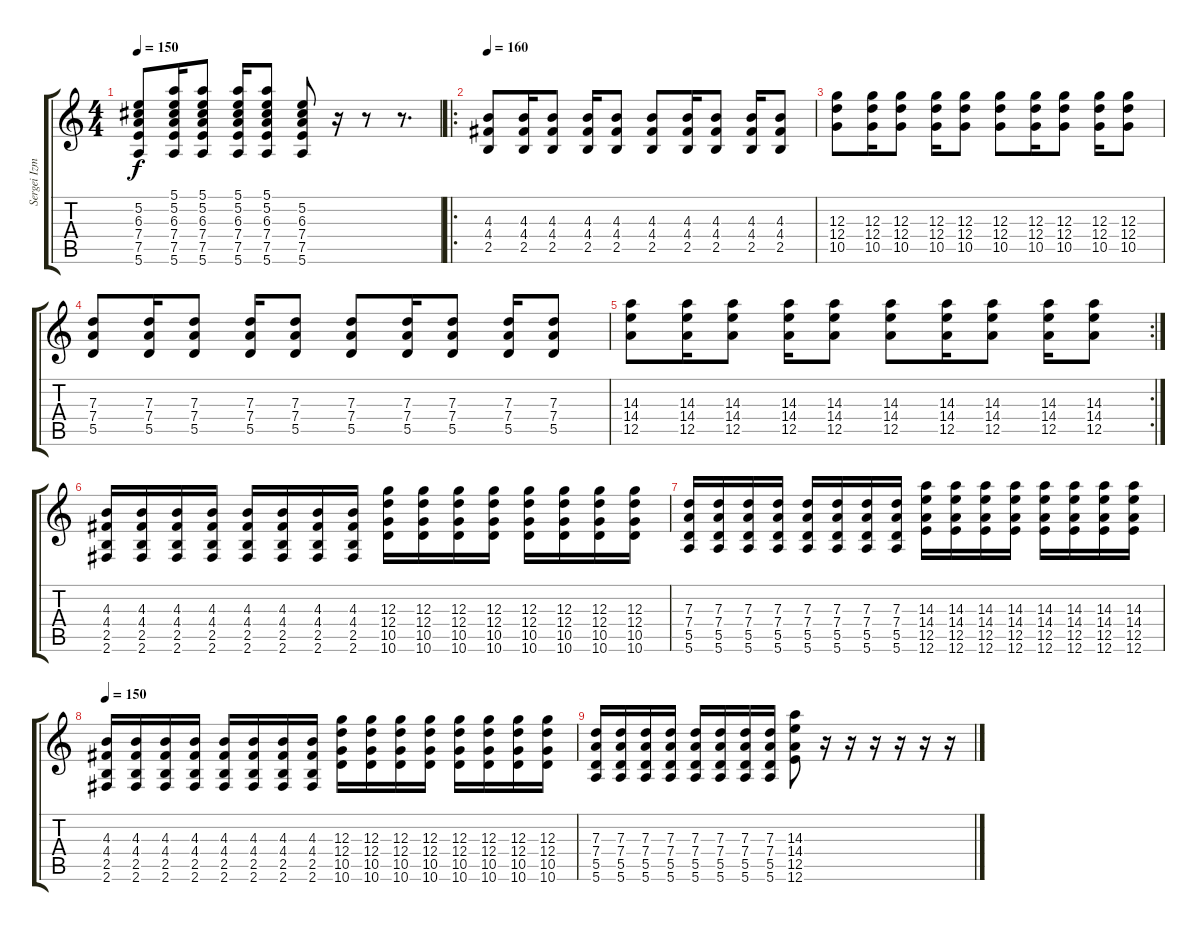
\track ("Sergei Izmer (Focus-Guitar)" "Sergei Izm") {instrument overdrivenguitar}
\staff {score tabs}
\tuning (E4 B3 G3 D3 A2 E2) {hide}
\ts (4 4)
\tempo 150
\clef g2
\ks c
(5.2 6.3 7.4 7.5 5.6).8{dy f} (5.1 5.2 6.3 7.4 7.5 5.6).16 (5.1 5.2 6.3 7.4 7.5 5.6).8 (5.1 5.2 6.3 7.4 7.5 5.6).16 (5.1 5.2 6.3 7.4 7.5 5.6).8 (5.2 6.3 7.4 7.5 5.6).8 r.16 r.8 r.8{d} |
\ro
\tempo 160
(4.3 4.4 2.5).8 (4.3 4.4 2.5).16 (4.3 4.4 2.5).8 (4.3 4.4 2.5).16 (4.3 4.4 2.5).8 (4.3 4.4 2.5).8 (4.3 4.4 2.5).16 (4.3 4.4 2.5).8 (4.3 4.4 2.5).16 (4.3 4.4 2.5).8 |
(12.3 12.4 10.5).8 (12.3 12.4 10.5).16 (12.3 12.4 10.5).8 (12.3 12.4 10.5).16 (12.3 12.4 10.5).8 (12.3 12.4 10.5).8 (12.3 12.4 10.5).16 (12.3 12.4 10.5).8 (12.3 12.4 10.5).16 (12.3 12.4 10.5).8 |
(7.3 7.4 5.5).8 (7.3 7.4 5.5).16 (7.3 7.4 5.5).8 (7.3 7.4 5.5).16 (7.3 7.4 5.5).8 (7.3 7.4 5.5).8 (7.3 7.4 5.5).16 (7.3 7.4 5.5).8 (7.3 7.4 5.5).16 (7.3 7.4 5.5).8 |
\rc 2
(14.3 14.4 12.5).8 (14.3 14.4 12.5).16 (14.3 14.4 12.5).8 (14.3 14.4 12.5).16 (14.3 14.4 12.5).8 (14.3 14.4 12.5).8 (14.3 14.4 12.5).16 (14.3 14.4 12.5).8 (14.3 14.4 12.5).16 (14.3 14.4 12.5).8 |
(4.3 4.4 2.5 2.6).16 (4.3 4.4 2.5 2.6).16 (4.3 4.4 2.5 2.6).16 (4.3 4.4 2.5 2.6).16 (4.3 4.4 2.5 2.6).16 (4.3 4.4 2.5 2.6).16 (4.3 4.4 2.5 2.6).16 (4.3 4.4 2.5 2.6).16 (12.3 12.4 10.5 10.6).16 (12.3 12.4 10.5 10.6).16 (12.3 12.4 10.5 10.6).16 (12.3 12.4 10.5 10.6).16 (12.3 12.4 10.5 10.6).16 (12.3 12.4 10.5 10.6).16 (12.3 12.4 10.5 10.6).16 (12.3 12.4 10.5 10.6).16 |
(7.3 7.4 5.5 5.6).16 (7.3 7.4 5.5 5.6).16 (7.3 7.4 5.5 5.6).16 (7.3 7.4 5.5 5.6).16 (7.3 7.4 5.5 5.6).16 (7.3 7.4 5.5 5.6).16 (7.3 7.4 5.5 5.6).16 (7.3 7.4 5.5 5.6).16 (14.3 14.4 12.5 12.6).16 (14.3 14.4 12.5 12.6).16 (14.3 14.4 12.5 12.6).16 (14.3 14.4 12.5 12.6).16 (14.3 14.4 12.5 12.6).16 (14.3 14.4 12.5 12.6).16 (14.3 14.4 12.5 12.6).16 (14.3 14.4 12.5 12.6).16 |
\tempo 150
(4.3 4.4 2.5 2.6).16 (4.3 4.4 2.5 2.6).16 (4.3 4.4 2.5 2.6).16 (4.3 4.4 2.5 2.6).16 (4.3 4.4 2.5 2.6).16 (4.3 4.4 2.5 2.6).16 (4.3 4.4 2.5 2.6).16 (4.3 4.4 2.5 2.6).16 (12.3 12.4 10.5 10.6).16 (12.3 12.4 10.5 10.6).16 (12.3 12.4 10.5 10.6).16 (12.3 12.4 10.5 10.6).16 (12.3 12.4 10.5 10.6).16 (12.3 12.4 10.5 10.6).16 (12.3 12.4 10.5 10.6).16 (12.3 12.4 10.5 10.6).16 |
(7.3 7.4 5.5 5.6).16 (7.3 7.4 5.5 5.6).16 (7.3 7.4 5.5 5.6).16 (7.3 7.4 5.5 5.6).16 (7.3 7.4 5.5 5.6).16 (7.3 7.4 5.5 5.6).16 (7.3 7.4 5.5 5.6).16 (7.3 7.4 5.5 5.6).16 (14.3 14.4 12.5 12.6).8 r.16 r.16 r.16 r.16 r.16 r.16
